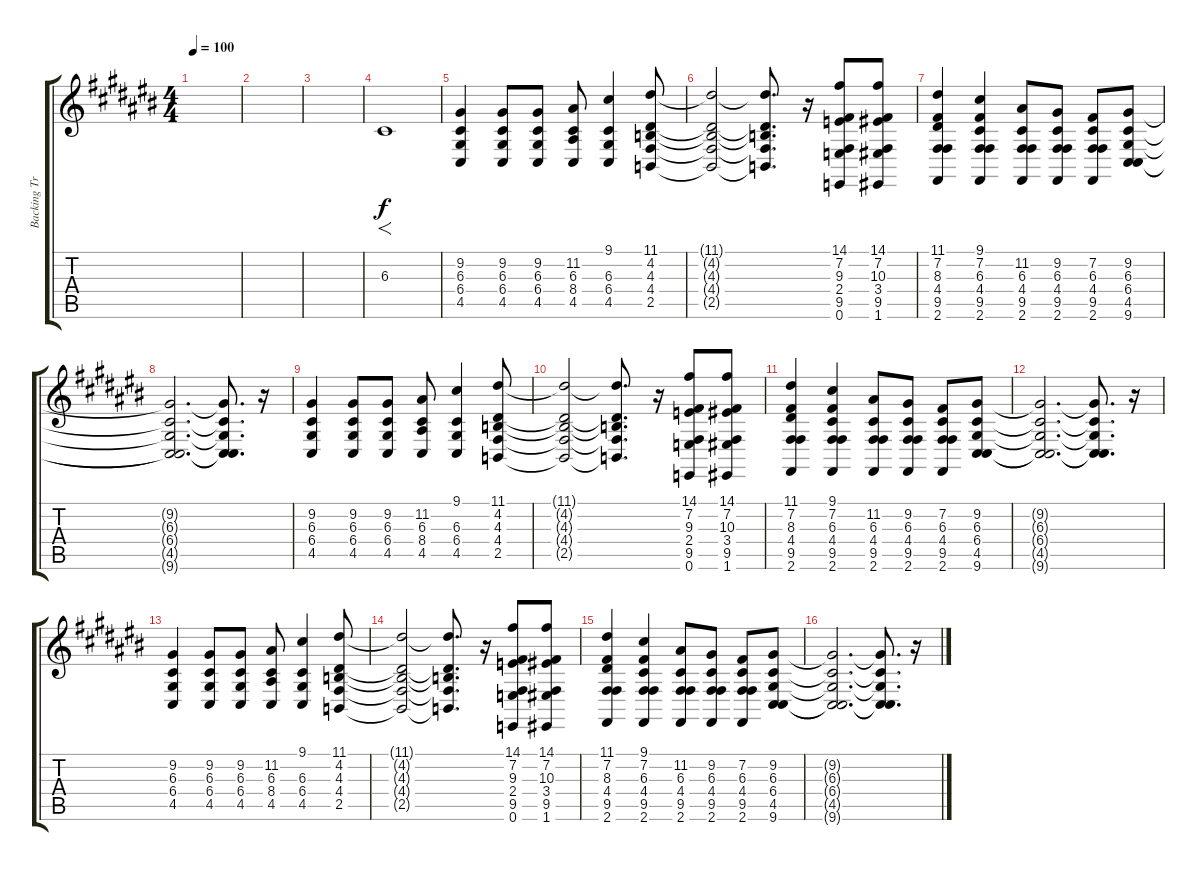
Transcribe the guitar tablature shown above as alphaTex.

\track ("Backing Trumpets" "Backing Tr") {instrument trumpet}
\staff {score tabs}
\tuning (E4 B3 G3 D3 A2 E2) {hide}
\ts (4 4)
\tempo 100
\clef g2
\ks c#
|
|
|
6.3.1{f} |
(9.2 6.3 6.4 4.5).4 (9.2 6.3 6.4 4.5).8 (9.2 6.3 6.4 4.5).8 (11.2 6.3 8.4 4.5).8 (9.1 6.3 6.4 4.5).4 (11.1 4.2 4.3 4.4 2.5).8 |
(11.1{t} 4.2{t} 4.3{t} 4.4{t} 2.5{t}).2 (11.1{t} 4.2{t} 4.3{t} 4.4{t} 2.5{t}).8{d} r.16 (14.1 7.2 9.3 2.4 9.5 0.6).8 (14.1 7.2 10.3 3.4 9.5 1.6).8 |
(11.1 7.2 8.3 4.4 9.5 2.6).4 (9.1 7.2 6.3 4.4 9.5 2.6).4 (11.2 6.3 4.4 9.5 2.6).8 (9.2 6.3 4.4 9.5 2.6).8 (7.2 6.3 4.4 9.5 2.6).8 (9.2 6.3 6.4 4.5 9.6).8 |
(9.2{t} 6.3{t} 6.4{t} 4.5{t} 9.6{t}).2{d} (9.2{t} 6.3{t} 6.4{t} 4.5{t} 9.6{t}).8{d} r.16 |
(9.2 6.3 6.4 4.5).4 (9.2 6.3 6.4 4.5).8 (9.2 6.3 6.4 4.5).8 (11.2 6.3 8.4 4.5).8 (9.1 6.3 6.4 4.5).4 (11.1 4.2 4.3 4.4 2.5).8 |
(11.1{t} 4.2{t} 4.3{t} 4.4{t} 2.5{t}).2 (11.1{t} 4.2{t} 4.3{t} 4.4{t} 2.5{t}).8{d} r.16 (14.1 7.2 9.3 2.4 9.5 0.6).8 (14.1 7.2 10.3 3.4 9.5 1.6).8 |
(11.1 7.2 8.3 4.4 9.5 2.6).4 (9.1 7.2 6.3 4.4 9.5 2.6).4 (11.2 6.3 4.4 9.5 2.6).8 (9.2 6.3 4.4 9.5 2.6).8 (7.2 6.3 4.4 9.5 2.6).8 (9.2 6.3 6.4 4.5 9.6).8 |
(9.2{t} 6.3{t} 6.4{t} 4.5{t} 9.6{t}).2{d} (9.2{t} 6.3{t} 6.4{t} 4.5{t} 9.6{t}).8{d} r.16 |
(9.2 6.3 6.4 4.5).4 (9.2 6.3 6.4 4.5).8 (9.2 6.3 6.4 4.5).8 (11.2 6.3 8.4 4.5).8 (9.1 6.3 6.4 4.5).4 (11.1 4.2 4.3 4.4 2.5).8 |
(11.1{t} 4.2{t} 4.3{t} 4.4{t} 2.5{t}).2 (11.1{t} 4.2{t} 4.3{t} 4.4{t} 2.5{t}).8{d} r.16 (14.1 7.2 9.3 2.4 9.5 0.6).8 (14.1 7.2 10.3 3.4 9.5 1.6).8 |
(11.1 7.2 8.3 4.4 9.5 2.6).4 (9.1 7.2 6.3 4.4 9.5 2.6).4 (11.2 6.3 4.4 9.5 2.6).8 (9.2 6.3 4.4 9.5 2.6).8 (7.2 6.3 4.4 9.5 2.6).8 (9.2 6.3 6.4 4.5 9.6).8 |
(9.2{t} 6.3{t} 6.4{t} 4.5{t} 9.6{t}).2{d} (9.2{t} 6.3{t} 6.4{t} 4.5{t} 9.6{t}).8{d} r.16
